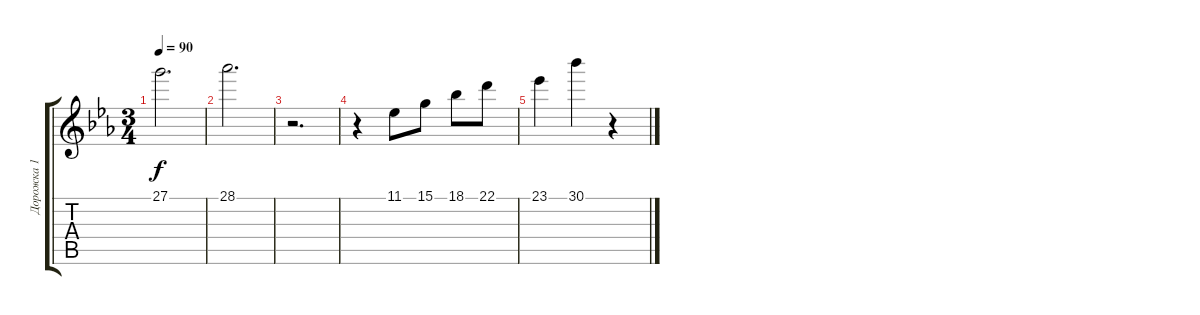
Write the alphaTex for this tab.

\track ("Дорожка 1" "Дорожка 1") {instrument acousticgrandpiano}
\staff {score tabs}
\tuning (E4 B3 G3 D3 A2 E2) {hide}
\ts (3 4)
\tempo 90
\clef g2
\ks cminor
27.1.2{d dy f} |
28.1.2{d} |
r.2{d} |
r.4 11.1.8 15.1.8 18.1.8 22.1.8 |
23.1.4 30.1.4 r.4
